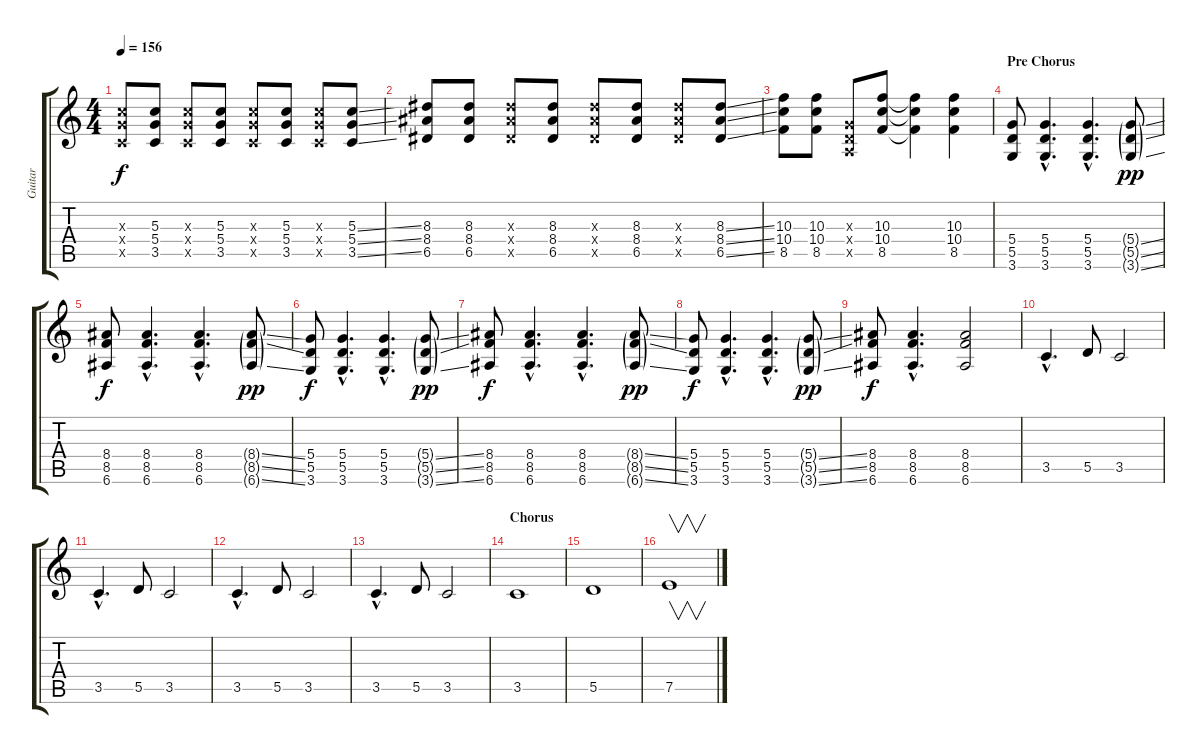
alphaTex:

\track ("Guitar" "Guitar") {instrument distortionguitar}
\staff {score tabs}
\tuning (E4 B3 G3 D3 A2 E2) {hide}
\ts (4 4)
\tempo 156
\clef g2
\ks c
(5.3{x} 5.4{x} 3.5{x}).8{dy f} (5.3 5.4 3.5).8 (5.3{x} 5.4{x} 3.5{x}).8 (5.3 5.4 3.5).8 (5.3{x} 5.4{x} 3.5{x}).8 (5.3 5.4 3.5).8 (5.3{x} 5.4{x} 3.5{x}).8 (5.3{ss} 5.4{ss} 3.5{ss}).8 |
(8.3 8.4 6.5).8 (8.3 8.4 6.5).8 (8.3{x} 8.4{x} 6.5{x}).8 (8.3 8.4 6.5).8 (8.3{x} 8.4{x} 6.5{x}).8 (8.3 8.4 6.5).8 (8.3{x} 8.4{x} 6.5{x}).8 (8.3{ss} 8.4{ss} 6.5{ss}).8 |
(10.3 10.4 8.5).8 (10.3 10.4 8.5).8 (0.3{x} 0.4{x} 0.5{x}).8 (10.3 10.4 8.5).8 (10.3{t} 10.4{t} 8.5{t}).4 (10.3 10.4 8.5).4 |
\section ("" "Pre Chorus")
(5.4 5.5 3.6).8 (5.4{hac} 5.5{hac} 3.6{hac}).4{d} (5.4{hac} 5.5{hac} 3.6{hac}).4{d} (5.4{ss g} 5.5{ss g} 3.6{ss g}).8{dy pp} |
(8.4 8.5 6.6).8{dy f} (8.4{hac} 8.5{hac} 6.6{hac}).4{d} (8.4{hac} 8.5{hac} 6.6{hac}).4{d} (8.4{ss g} 8.5{ss g} 6.6{ss g}).8{dy pp} |
(5.4 5.5 3.6).8{dy f} (5.4{hac} 5.5{hac} 3.6{hac}).4{d} (5.4{hac} 5.5{hac} 3.6{hac}).4{d} (5.4{ss g} 5.5{ss g} 3.6{ss g}).8{dy pp} |
(8.4 8.5 6.6).8{dy f} (8.4{hac} 8.5{hac} 6.6{hac}).4{d} (8.4{hac} 8.5{hac} 6.6{hac}).4{d} (8.4{ss g} 8.5{ss g} 6.6{ss g}).8{dy pp} |
(5.4 5.5 3.6).8{dy f} (5.4{hac} 5.5{hac} 3.6{hac}).4{d} (5.4{hac} 5.5{hac} 3.6{hac}).4{d} (5.4{ss g} 5.5{ss g} 3.6{ss g}).8{dy pp} |
(8.4 8.5 6.6).8{dy f} (8.4{hac} 8.5{hac} 6.6{hac}).4{d} (8.4 8.5 6.6).2 |
3.5{hac}.4{d} 5.5.8 3.5.2 |
3.5{hac}.4{d} 5.5.8 3.5.2 |
3.5{hac}.4{d} 5.5.8 3.5.2 |
3.5{hac}.4{d} 5.5.8 3.5.2 |
\section ("" "Chorus")
3.5.1 |
5.5.1 |
7.5.1{v}
